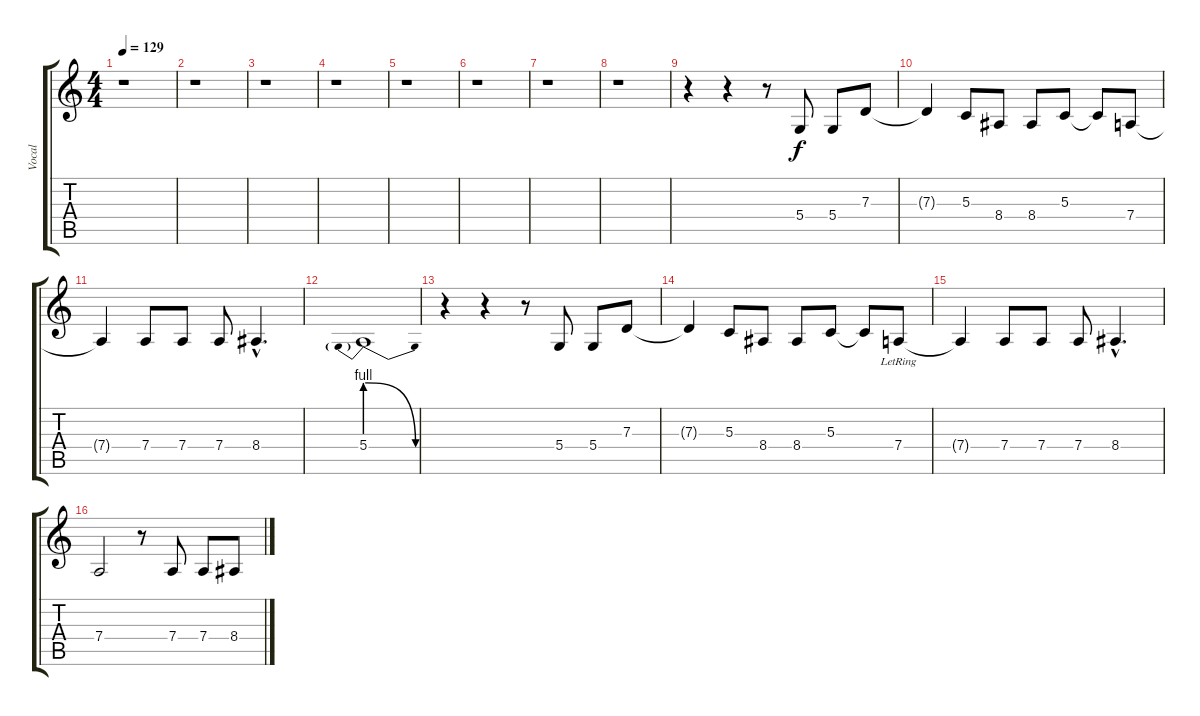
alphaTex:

\track ("Vocal" "Vocal") {instrument pad4choir}
\staff {score tabs}
\tuning (E4 B3 G3 D3 A2 E2) {hide}
\ts (4 4)
\tempo 129
\clef g2
\ks c
r.1{dy f instrument pad4choir} |
r.1 |
r.1 |
r.1 |
r.1 |
r.1 |
r.1 |
r.1 |
r.4 r.4 r.8 5.4.8 5.4.8 7.3.8 |
7.3{t}.4 5.3.8 8.4.8 8.4.8 5.3.8 5.3{t}.8 7.4.8 |
7.4{t}.4 7.4.8 7.4.8 7.4.8 8.4{hac}.4{d} |
5.4{be (prebendrelease 0 4 60 0)}.1 |
r.4 r.4 r.8 5.4.8 5.4.8 7.3.8 |
7.3{t}.4 5.3.8 8.4.8 8.4.8 5.3.8 5.3{t}.8 7.4{lr}.8 |
7.4{t}.4 7.4.8 7.4.8 7.4.8 8.4{hac}.4{d} |
7.4.2 r.8 7.4.8 7.4.8 8.4.8
